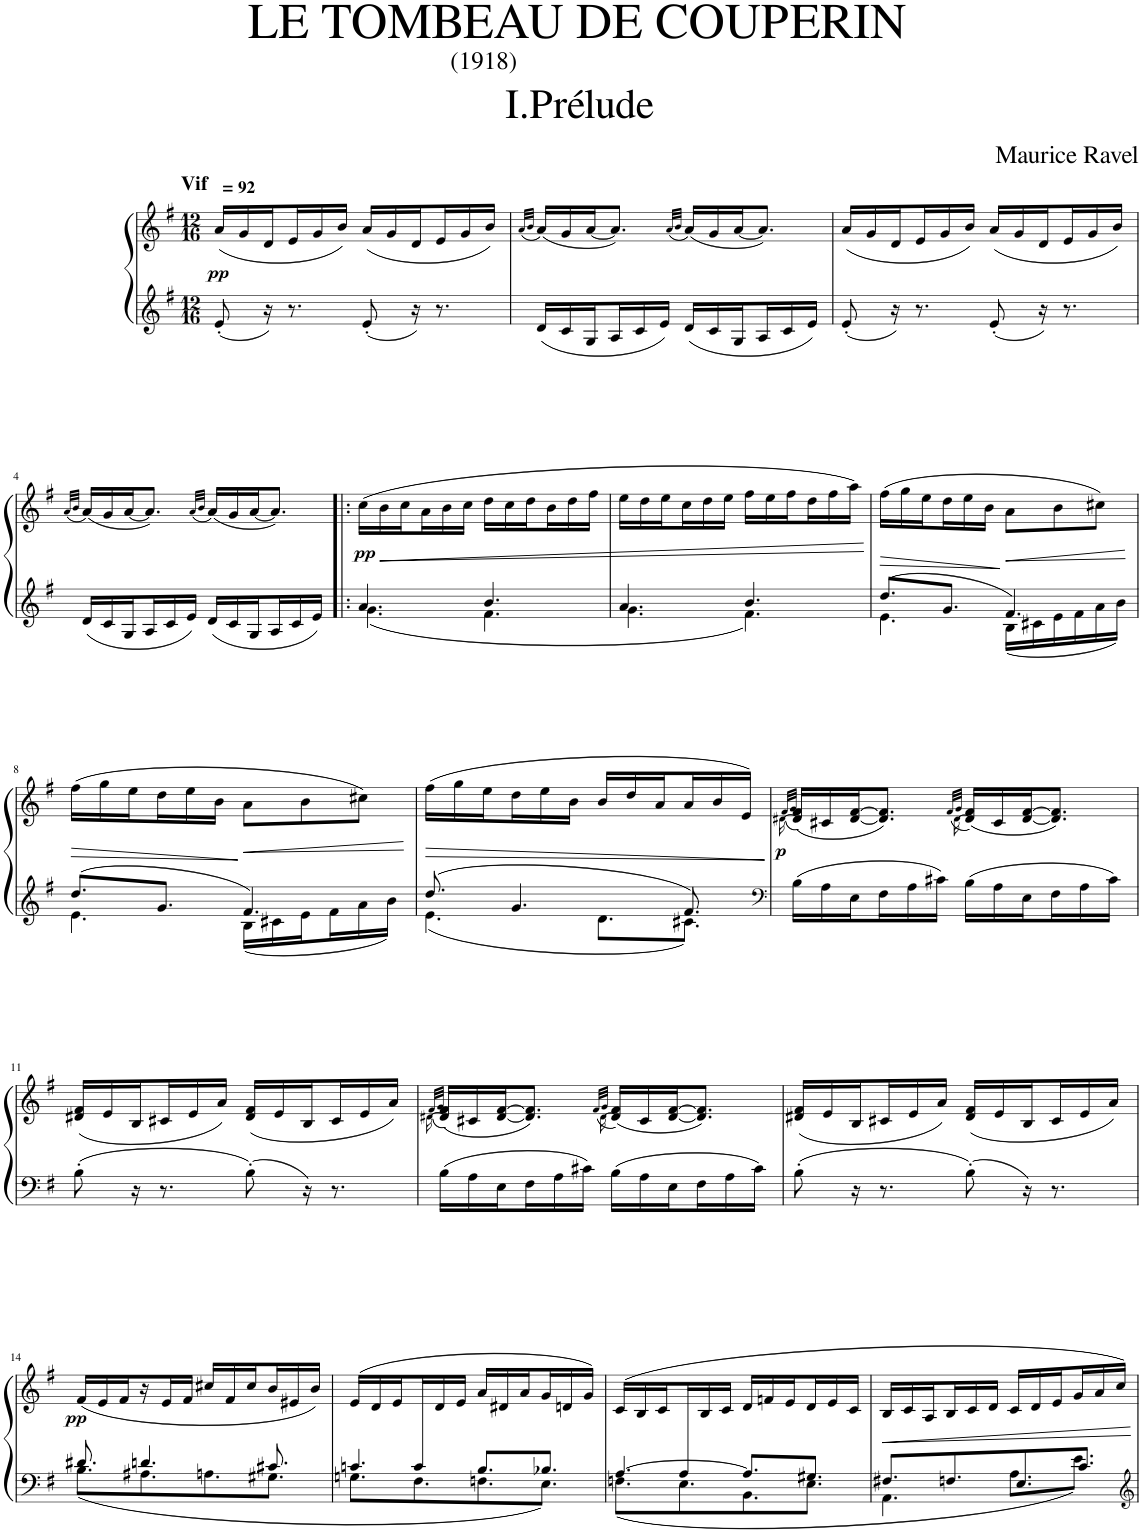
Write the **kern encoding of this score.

**kern	**kern	**dynam
*part1	*part1	*part1
*staff2	*staff1	*staff1/2
*I"Piano	*	*
*I'Pno.	*	*
*clefG2	*clefG2	*
*k[f#]	*k[f#]	*
*M12/16	*M12/16	*
=1	=1	=1
!	!LO:TX:a:B:t=Vif	!
!	!LO:TX:a:B:t== 92	!
!	!	!LO:DY:b
8e'/	(16a/LL	pp
.	16g/	.
16r	16d/J	.
8.r	16e/L	.
.	16g/	.
.	16b/JJ)	.
8e'/	(16a/LL	.
.	16g/	.
16r	16d/J	.
8.r	16e/L	.
.	16g/	.
.	16b/JJ)	.
=2	=2	=2
.	(32qa/LLL	.
.	32qb/JJJ	.
16d/LL	(16a/LL)	.
16c/	16g/	.
16G/J	[16a/J	.
16A/L	8.a/J])	.
16c/	.	.
16e/JJ	.	.
.	(32qa/LLL	.
.	32qb/JJJ	.
16d/LL	(16a/LL)	.
16c/	16g/	.
16G/J	[16a/J	.
16A/L	8.a/J])	.
16c/	.	.
16e/JJ	.	.
=3	=3	=3
8e'/	(16a/LL	.
.	16g/	.
16r	16d/J	.
8.r	16e/L	.
.	16g/	.
.	16b/JJ)	.
8e'/	(16a/LL	.
.	16g/	.
16r	16d/J	.
8.r	16e/L	.
.	16g/	.
.	16b/JJ)	.
!!LO:LB:g=z
=4	=4	=4
.	(32qa/LLL	.
.	32qb/JJJ	.
16d/LL	(16a/LL)	.
16c/	16g/	.
16G/J	[16a/J	.
16A/L	8.a/J])	.
16c/	.	.
16e/JJ	.	.
.	(32qa/LLL	.
.	32qb/JJJ	.
16d/LL	(16a/LL)	.
16c/	16g/	.
16G/J	[16a/J	.
16A/L	8.a/J])	.
16c/	.	.
16e/JJ	.	.
=5!|:	=5!|:	=5!|:
*^	*	*
!	!	!	!LO:DY:b
4.a/	4.g\	(16cc\LL	pp
!	!	!	!LO:HP:b
.	.	16b\	<
.	.	16cc\J	.
.	.	16a\L	.
.	.	16b\	.
.	.	16cc\JJ	.
4.b/	4.f#\	16dd\LL	.
.	.	16cc\	.
.	.	16dd\J	.
.	.	16b\L	.
.	.	16dd\	.
.	.	16ff#\JJ	.
=6	=6	=6	=6
4.a/	4.g\	16ee\LL	.
.	.	16dd\	.
.	.	16ee\J	.
.	.	16cc\L	.
.	.	16dd\	.
.	.	16ee\JJ	.
4.b/	4.f#\	16ff#\LL	.
.	.	16ee\	.
.	.	16ff#\J	.
.	.	16dd\L	.
.	.	16ff#\	.
.	.	16aa\JJ)	.
*v	*v	*	*
.	.	[
=7	=7	=7
*^	*	*
!	!	!	!LO:HP:b
8.dd/L	4.e\	(16ff#\LL	>
.	.	16gg\	.
.	.	16ee\J	.
8.g/J	.	16dd\L	.
.	.	16ee\	.
.	.	16b\JJ	.
!	!	!	!LO:HP:n=1:b
4.f#/	16B\LL	8a\L	] <
.	16c#X\	.	.
.	16e\	8b\	.
.	16f#\	.	.
.	16a\	8cc#X\J)	.
.	16b\JJ	.	.
*v	*v	*	*
.	.	[
!!LO:LB:g=z
=8	=8	=8
*^	*	*
!	!	!	!LO:HP:b
8.dd/L	4.e\	(16ff#\LL	>
.	.	16gg\	.
.	.	16ee\J	.
8.g/J	.	16dd\L	.
.	.	16ee\	.
.	.	16b\JJ	.
!	!	!	!LO:HP:n=1:b
4.f#/	16B\LL	8a\L	] <
.	16c#X\	.	.
.	16e\J	8b\	.
.	16f#\L	.	.
.	16a\	8cc#X\J)	.
.	16b\JJ	.	.
*v	*v	*	*
.	.	[
=9	=9	=9
*^	*	*
!	!	!	!LO:HP:b
8.dd/	4.e\	(16ff#\LL	>
.	.	16gg\	.
.	.	16ee\J	.
4.g/	.	16dd\L	.
.	.	16ee\	.
.	.	16b\JJ	.
.	8.d\L	16b/LL	.
.	.	16dd/	.
.	.	16a/J	.
8.f#/	8.c#X\J	16a/L	.
.	.	16b/	.
.	.	16e/JJ)	.
*v	*v	*	*
.	.	]
=10	=10	=10
*clefF4	*	*
.	(32qf#/LLL	.
*	*^	*
.	32qg/JJJ	[16qd#X\	.
!	!	!	!LO:DY:b
16B\LL	(16d#X/ 16f#/LL)	16d#]	p
16A\	16c#X/	16ryy	.
16E\J	[16d#/ [16f#/J	16ryy	.
16F#\L	8.d#/] 8.f#/]J)	8.ryy	.
16A\	.	.	.
16c#X\JJ	.	.	.
.	(32qf#/LLL	.	.
.	32qg/JJJ	[16qd#\	.
16B\LL	(16d#/ 16f#/LL)	16d#]	.
16A\	16c#/	16ryy	.
16E\J	[16d#/ [16f#/J	16ryy	.
16F#\L	8.d#/] 8.f#/]J)	8.ryy	.
16A\	.	.	.
16c#\JJ	.	.	.
!!LO:LB:g=z	!!
=11	=11	=11	=11
8B'\	(16d#X/ 16f#/LL	2.ryy	.
.	16e/	.	.
16r	16B/J	.	.
8.r	16c#X/L	.	.
.	16e/	.	.
.	16a/JJ)	.	.
8B'\	(16d#/ 16f#/LL	.	.
.	16e/	.	.
16r	16B/J	.	.
8.r	16c#/L	.	.
.	16e/	.	.
.	16a/JJ)	.	.
=12	=12	=12	=12
.	(32qf#/LLL	.	.
.	32qg/JJJ	[16qd#X\	.
16B\LL	(16d#X/ 16f#/LL)	16d#]	.
16A\	16c#X/	16ryy	.
16E\J	[16d#/ [16f#/J	16ryy	.
16F#\L	8.d#/] 8.f#/]J)	8.ryy	.
16A\	.	.	.
16c#X\JJ	.	.	.
.	(32qf#/LLL	.	.
.	32qg/JJJ	[16qd#\	.
16B\LL	(16d#/ 16f#/LL)	16d#]	.
16A\	16c#/	16ryy	.
16E\J	[16d#/ [16f#/J	16ryy	.
16F#\L	8.d#/] 8.f#/]J)	8.ryy	.
16A\	.	.	.
16c#\JJ	.	.	.
=13	=13	=13	=13
8B'\	(16d#X/ 16f#/LL	2.ryy	.
.	16e/	.	.
16r	16B/J	.	.
8.r	16c#X/L	.	.
.	16e/	.	.
.	16a/JJ)	.	.
8B'\	(16d#/ 16f#/LL	.	.
.	16e/	.	.
16r	16B/J	.	.
8.r	16c#/L	.	.
.	16e/	.	.
.	16a/JJ)	.	.
*	*v	*v	*
!!LO:LB:g=z
=14	=14	=14
*^	*	*
!	!	!	!LO:DY:b
8.d#X/	8.B\L	(16f#/LL	pp
.	.	16e/	.
.	.	16f#/	.
4.dn/	8.A#X\	16r	.
.	.	16e/L	.
.	.	16f#/JJ	.
.	8.An\	16cc#X/LL	.
.	.	16f#/	.
.	.	16cc#/J	.
8.c#X/	8.G#X\J	16b/L	.
.	.	16e#X/	.
.	.	16b/JJ)	.
=15	=15	=15	=15
*	*^	*	*
8.ryy	4.cn/	8.Gn\L	(16e/LL	.
.	.	.	16d/	.
.	.	.	16e/J	.
16c/L	.	8.F#\	16ryy	.
2ryy	.	.	16d/	.
.	.	.	16e/JJ	.
.	8.B/L	8.Fn\	16a/LL	.
.	.	.	16d#X/	.
.	.	.	16a/J	.
.	8.B-X/J	8.E\J	16g/L	.
.	.	.	16dn/	.
.	.	.	16g/JJ)	.
=16	=16	=16	=16	=16
8.ryy	[4.A/	8.Fn\L	(16c/LL	.
.	.	.	16B/	.
.	.	.	16c/J	.
16A/L	.	8.E\	16ryy	.
2ryy	.	.	16B/	.
.	.	.	16c/JJ	.
.	8.A/L]	8.BB\	16d/LL	.
.	.	.	16fn/	.
.	.	.	16e/J	.
.	8.G#X/J	8.E\J	16d/L	.
.	.	.	16e/	.
.	.	.	16c/JJ	.
*	*v	*v	*	*
=17	=17	=17	=17
!	!	!	!LO:HP:b
8.F#X/L	4.AA\	16B/LL	<
.	.	16c/	.
.	.	16A/J	.
8.Fn/	.	16B/L	.
.	.	16c/	.
.	.	16d/JJ	.
8.E/	8.A\L	16c/LL	.
.	.	16d/	.
.	.	16e/J	.
8.c/J	8.e\J	16g/L	.
.	.	16a/	.
.	.	16cc/JJ)	.
*v	*v	*	*
.	.	[
=	=	=
*-	*-	*-
